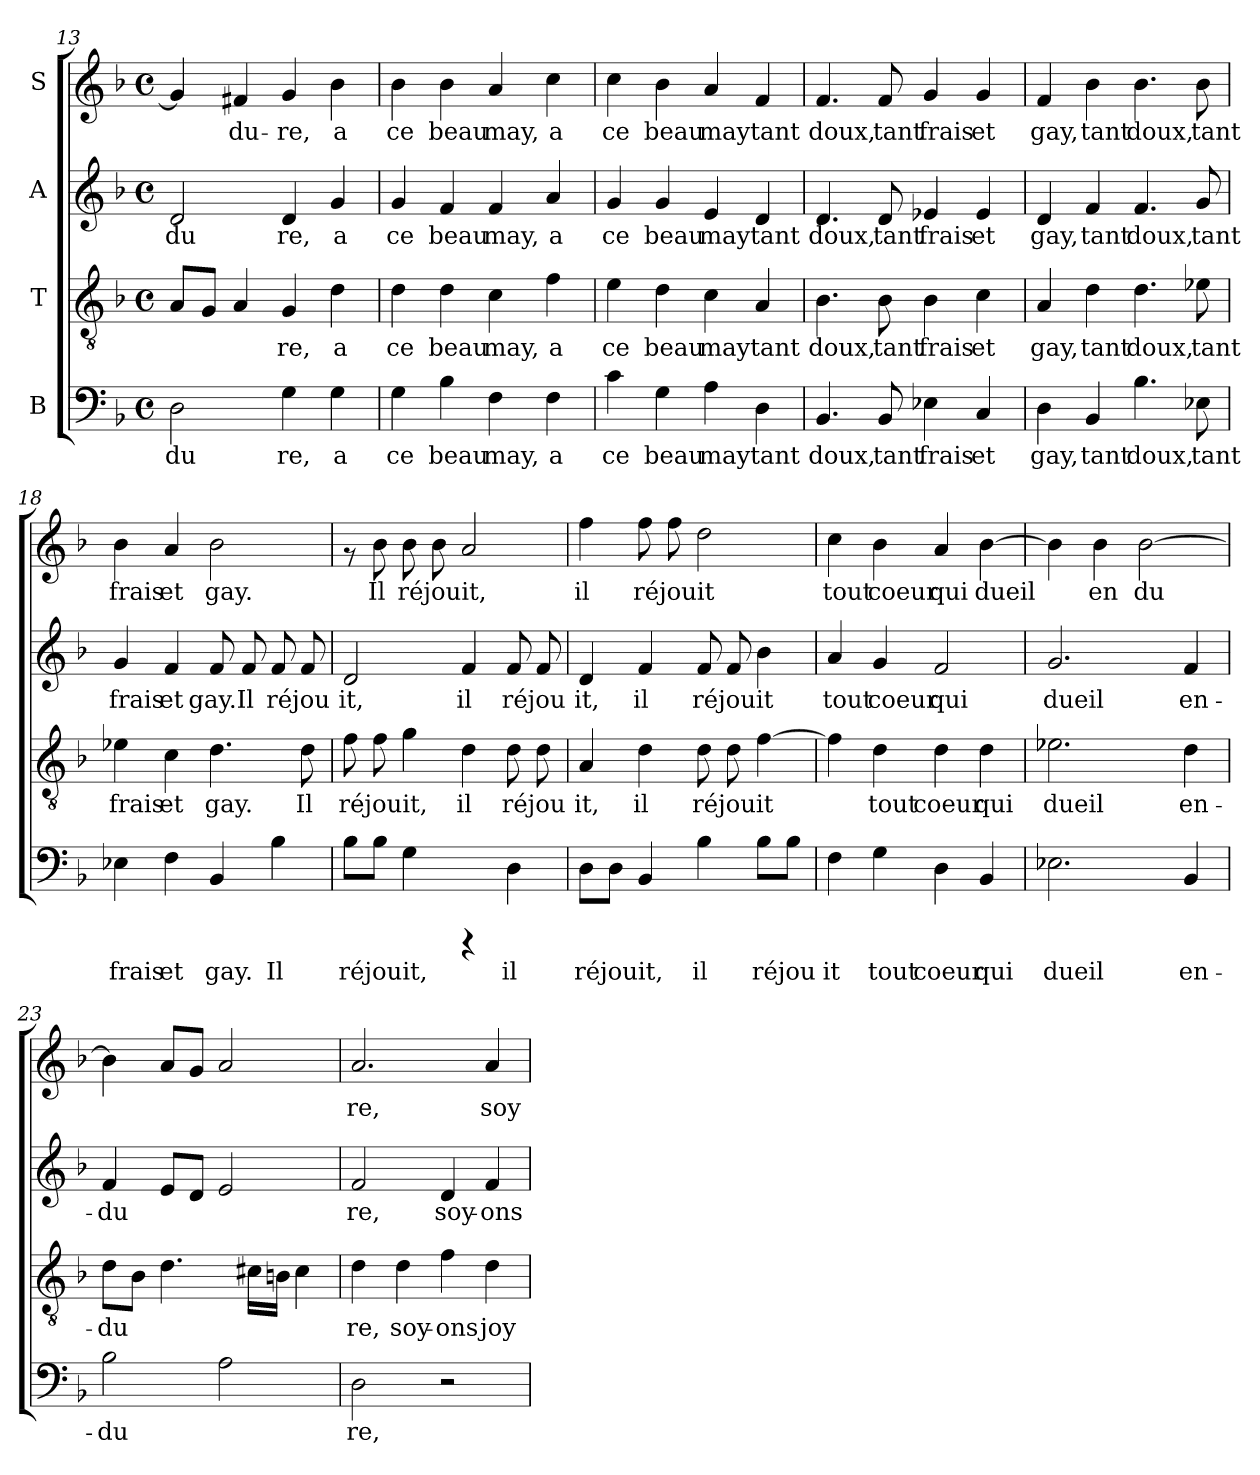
**kern	**text	**kern	**text	**kern	**text	**kern	**text
*part4	*part4	*part3	*part3	*part2	*part2	*part1	*part1
*staff4	*staff4	*staff3	*staff3	*staff2	*staff2	*staff1	*staff1
*I"B	*	*I"T	*	*I"A	*	*I"S	*
*clefF4	*	*clefGv2	*	*clefG2	*	*clefG2	*
*k[b-]	*	*k[b-]	*	*k[b-]	*	*k[b-]	*
*F:	*	*F:	*	*F:	*	*F:	*
*M4/4	*	*M4/4	*	*M4/4	*	*M4/4	*
*met(c)	*	*met(c)	*	*met(c)	*	*met(c)	*
=13	=13	=13	=13	=13	=13	=13	=13
!	!LO:LY:b:cj	!	!LO:LY:b:cj	!	!LO:LY:b:cj	!	!LO:LY:b:cj
2D\	du	8A/L	--	2d/	du	4g/]	--
!	!	!	!LO:LY:b:cj	!	!	!	!
.	.	8G/J	--	.	.	.	.
!	!	!	!LO:LY:b:cj	!	!	!	!LO:LY:b:cj
.	.	4A/	--	.	.	4f#/	-du-
!	!LO:LY:b:cj	!	!LO:LY:b:cj	!	!LO:LY:b:cj	!	!LO:LY:b:cj
4G\	re,	4G/	-re,	4d/	re,	4g/	-re,
!	!LO:LY:b:cj	!	!LO:LY:b:cj	!	!LO:LY:b:cj	!	!LO:LY:b:cj
4G\	a	4d\	a	4g/	a	4b-\	a
=14	=14	=14	=14	=14	=14	=14	=14
!	!LO:LY:b:cj	!	!LO:LY:b:cj	!	!LO:LY:b:cj	!	!LO:LY:b:cj
4G\	ce	4d\	ce	4g/	ce	4b-\	ce
!	!LO:LY:b:cj	!	!LO:LY:b:cj	!	!LO:LY:b:cj	!	!LO:LY:b:cj
4B-\	beau	4d\	beau	4f/	beau	4b-\	beau
!	!LO:LY:b:cj	!	!LO:LY:b:cj	!	!LO:LY:b:cj	!	!LO:LY:b:cj
4F\	may,	4c\	may,	4f/	may,	4a/	may,
!	!LO:LY:b:cj	!	!LO:LY:b:cj	!	!LO:LY:b:cj	!	!LO:LY:b:cj
4F\	a	4f\	a	4a/	a	4cc\	a
=15	=15	=15	=15	=15	=15	=15	=15
!	!LO:LY:b:cj	!	!LO:LY:b:cj	!	!LO:LY:b:cj	!	!LO:LY:b:cj
4c\	ce	4e\	ce	4g/	ce	4cc\	ce
!	!LO:LY:b:cj	!	!LO:LY:b:cj	!	!LO:LY:b:cj	!	!LO:LY:b:cj
4G\	beau	4d\	beau	4g/	beau	4b-\	beau
!	!LO:LY:b:cj	!	!LO:LY:b:cj	!	!LO:LY:b:cj	!	!LO:LY:b:cj
4A\	may	4c\	may	4e/	may	4a/	may
!	!LO:LY:b:cj	!	!LO:LY:b:cj	!	!LO:LY:b:cj	!	!LO:LY:b:cj
4D\	tant	4A/	tant	4d/	tant	4f/	tant
=16	=16	=16	=16	=16	=16	=16	=16
!	!LO:LY:b:cj	!	!LO:LY:b:cj	!	!LO:LY:b:cj	!	!LO:LY:b:cj
4.BB-/	doux,	4.B-\	doux,	4.d/	doux,	4.f/	doux,
!	!LO:LY:b:cj	!	!LO:LY:b:cj	!	!LO:LY:b:cj	!	!LO:LY:b:cj
8BB-/	tant	8B-\	tant	8d/	tant	8f/	tant
!	!LO:LY:b:cj	!	!LO:LY:b:cj	!	!LO:LY:b:cj	!	!LO:LY:b:cj
4E-\	frais	4B-\	frais	4e-X/	frais	4g/	frais
!	!LO:LY:b:cj	!	!LO:LY:b:cj	!	!LO:LY:b:cj	!	!LO:LY:b:cj
4C/	et	4c\	et	4e-/	et	4g/	et
!!LO:LB:g=z
=17	=17	=17	=17	=17	=17	=17	=17
!	!LO:LY:b:cj	!	!LO:LY:b:cj	!	!LO:LY:b:cj	!	!LO:LY:b:cj
4D\	gay,	4A/	gay,	4d/	gay,	4f/	gay,
!	!LO:LY:b:cj	!	!LO:LY:b:cj	!	!LO:LY:b:cj	!	!LO:LY:b:cj
4BB-/	tant	4d\	tant	4f/	tant	4b-\	tant
!	!LO:LY:b:cj	!	!LO:LY:b:cj	!	!LO:LY:b:cj	!	!LO:LY:b:cj
4.B-\	doux,	4.d\	doux,	4.f/	doux,	4.b-\	doux,
!	!LO:LY:b:cj	!	!LO:LY:b:cj	!	!LO:LY:b:cj	!	!LO:LY:b:cj
8E-X\	tant	8e-X\	tant	8g/	tant	8b-\	tant
=18	=18	=18	=18	=18	=18	=18	=18
!	!LO:LY:b:cj	!	!LO:LY:b:cj	!	!LO:LY:b:cj	!	!LO:LY:b:cj
4E-X\	frais	4e-X\	frais	4g/	frais	4b-\	frais
!	!LO:LY:b:cj	!	!LO:LY:b:cj	!	!LO:LY:b:cj	!	!LO:LY:b:cj
4F\	et	4c\	et	4f/	et	4a/	et
!	!LO:LY:b:cj	!	!LO:LY:b:cj	!	!LO:LY:b:cj	!	!LO:LY:b:cj
4BB-/	gay.	4.d\	gay.	8f/	gay.	2b-\	gay.
!	!	!	!	!	!LO:LY:b:cj	!	!
.	.	.	.	8f/	Il	.	.
!	!LO:LY:b:cj	!	!	!	!LO:LY:b:cj	!	!
4B-\	Il	.	.	8f/	réjou-	.	.
!	!	!	!LO:LY:b:cj	!	!LO:LY:b:cj	!	!
.	.	8d\	Il	8f/	--	.	.
=19	=19	=19	=19	=19	=19	=19	=19
!	!LO:LY:b:cj	!	!LO:LY:b:cj	!	!LO:LY:b:cj	!	!
8B-\L	réjouit,	8f\	réjouit,	2d/	-it,	8rf	.
!	!LO:LY:b:cj	!	!LO:LY:b:cj	!	!	!	!LO:LY:b:cj
8B-\J	.	8f\	.	.	.	8b-\	Il
!	!LO:LY:b:cj	!	!LO:LY:b:cj	!	!	!	!LO:LY:b:cj
4G\	.	4g\	.	.	.	8b-\	réjouit,
!	!	!	!	!	!	!	!LO:LY:b:cj
.	.	.	.	.	.	8b-\	.
!	!	!	!LO:LY:b:cj	!	!LO:LY:b:cj	!	!LO:LY:b:cj
4rCCC	.	4d\	il	4f/	il	2a/	.
!	!LO:LY:b:cj	!	!LO:LY:b:cj	!	!LO:LY:b:cj	!	!
4D\	il	8d\	réjou-	8f/	réjou-	.	.
!	!	!	!LO:LY:b:cj	!	!LO:LY:b:cj	!	!
.	.	8d\	--	8f/	--	.	.
=20	=20	=20	=20	=20	=20	=20	=20
!	!LO:LY:b:cj	!	!LO:LY:b:cj	!	!LO:LY:b:cj	!	!LO:LY:b:cj
8D\L	réjouit,	4A/	-it,	4d/	-it,	4ff\	il
!	!LO:LY:b:cj	!	!	!	!	!	!
8D\J	.	.	.	.	.	.	.
!	!LO:LY:b:cj	!	!LO:LY:b:cj	!	!LO:LY:b:cj	!	!LO:LY:b:cj
4BB-/	.	4d\	il	4f/	il	8ff\	réjouit
!	!	!	!	!	!	!	!LO:LY:b:cj
.	.	.	.	.	.	8ff\	.
!	!LO:LY:b:cj	!	!LO:LY:b:cj	!	!LO:LY:b:cj	!	!LO:LY:b:cj
4B-\	il	8d\	réjouit	8f/	réjouit	2dd\	.
!	!	!	!LO:LY:b:cj	!	!LO:LY:b:cj	!	!
.	.	8d\	.	8f/	.	.	.
!	!LO:LY:b:cj	!	!LO:LY:b:cj	!	!LO:LY:b:cj	!	!
8B-\L	réjou-	[>4f\	.	4b-\	.	.	.
!	!LO:LY:b:cj	!	!	!	!	!	!
8B-\J	--	.	.	.	.	.	.
=21	=21	=21	=21	=21	=21	=21	=21
!	!LO:LY:b:cj	!	!LO:LY:b:cj	!	!LO:LY:b:cj	!	!LO:LY:b:cj
4F\	-it	4f\]	.	4a/	tout	4cc\	tout
!	!LO:LY:b:cj	!	!LO:LY:b:cj	!	!LO:LY:b:cj	!	!LO:LY:b:cj
4G\	tout	4d\	tout	4g/	coeur	4b-\	coeur
!	!LO:LY:b:cj	!	!LO:LY:b:cj	!	!LO:LY:b:cj	!	!LO:LY:b:cj
4D\	coeur	4d\	coeur	2f/	qui	4a/	qui
!	!LO:LY:b:cj	!	!LO:LY:b:cj	!	!	!	!LO:LY:b:cj
4BB-/	qui	4d\	qui	.	.	[<4b-\	dueil
!!LO:PB:g=z
=22	=22	=22	=22	=22	=22	=22	=22
!	!LO:LY:b:cj	!	!LO:LY:b:cj	!	!LO:LY:b:cj	!	!LO:LY:b:cj
2.E-\	dueil	2.e-X\	dueil	2.g/	dueil	4b-\]	.
!	!	!	!	!	!	!	!LO:LY:b:cj
.	.	.	.	.	.	4b-\	en
!	!	!	!	!	!	!	!LO:LY:b:cj
.	.	.	.	.	.	[>2b-\	du
!	!LO:LY:b:cj	!	!LO:LY:b:cj	!	!LO:LY:b:cj	!	!
4BB-/	en-	4d\	en-	4f/	en-	.	.
=23	=23	=23	=23	=23	=23	=23	=23
!	!LO:LY:b:cj	!	!LO:LY:b:cj	!	!LO:LY:b:cj	!	!LO:LY:b:cj
2B-\	-du-	8d\L	-du-	4f/	-du-	4b-\]	.
!	!	!	!LO:LY:b:cj	!	!	!	!
.	.	8B-\J	--	.	.	.	.
!	!	!	!LO:LY:b:cj	!	!LO:LY:b:cj	!	!LO:LY:b:cj
.	.	4.d\	--	8e/L	--	8a/L	.
!	!	!	!	!	!LO:LY:b:cj	!	!LO:LY:b:cj
.	.	.	.	8d/J	--	8g/J	.
!	!LO:LY:b:cj	!	!	!	!LO:LY:b:cj	!	!LO:LY:b:cj
2A\	--	.	.	2e/	--	2a/	.
!	!	!	!LO:LY:b:cj	!	!	!	!
.	.	16c#\L	--	.	.	.	.
!	!	!	!LO:LY:b:cj	!	!	!	!
.	.	16B\J	--	.	.	.	.
!	!	!	!LO:LY:b:cj	!	!	!	!
.	.	4c#\	--	.	.	.	.
=24	=24	=24	=24	=24	=24	=24	=24
!	!LO:LY:b:cj	!	!LO:LY:b:cj	!	!LO:LY:b:cj	!	!LO:LY:b:cj
2D\	-re,	4d\	-re,	2f/	-re,	2.a/	re,
!	!	!	!LO:LY:b:cj	!	!	!	!
.	.	4d\	soy-	.	.	.	.
!	!	!	!LO:LY:b:cj	!	!LO:LY:b:cj	!	!
2r	.	4f\	-ons	4d/	soy-	.	.
!	!	!	!LO:LY:b:cj	!	!LO:LY:b:cj	!	!LO:LY:b:cj
.	.	4d\	joy-	4f/	-ons	4a/	soy
=	=	=	=	=	=	=	=
*-	*-	*-	*-	*-	*-	*-	*-
